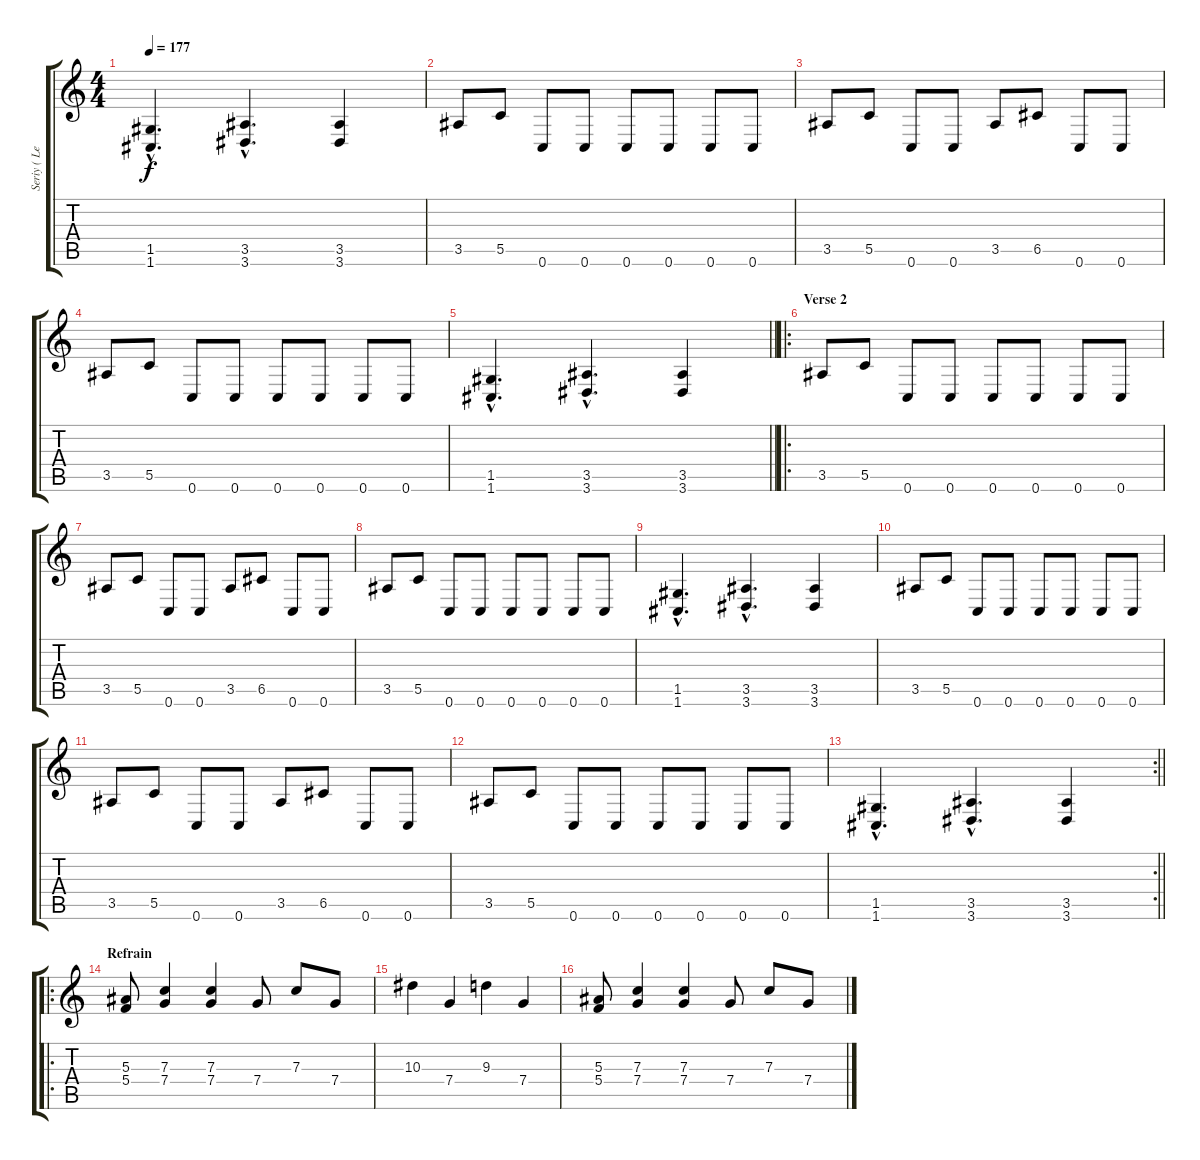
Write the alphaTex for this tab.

\track ("Seriy ( Lead Guitar )" "Seriy ( Le") {instrument distortionguitar}
\staff {score tabs}
\tuning (D4 A3 F3 C3 G2 C2) {hide}
\ts (4 4)
\tempo 177
\clef g2
\ks c
(1.5{hac} 1.6{hac}).4{d dy f} (3.5{hac} 3.6{hac}).4{d} (3.5 3.6).4 |
3.5.8 5.5.8 0.6.8 0.6.8 0.6.8 0.6.8 0.6.8 0.6.8 |
3.5.8 5.5.8 0.6.8 0.6.8 3.5.8 6.5.8 0.6.8 0.6.8 |
3.5.8 5.5.8 0.6.8 0.6.8 0.6.8 0.6.8 0.6.8 0.6.8 |
\barLineRight lightlight
(1.5{hac} 1.6{hac}).4{d} (3.5{hac} 3.6{hac}).4{d} (3.5 3.6).4 |
\ro
\section ("" "Verse 2")
3.5.8 5.5.8 0.6.8 0.6.8 0.6.8 0.6.8 0.6.8 0.6.8 |
3.5.8 5.5.8 0.6.8 0.6.8 3.5.8 6.5.8 0.6.8 0.6.8 |
3.5.8 5.5.8 0.6.8 0.6.8 0.6.8 0.6.8 0.6.8 0.6.8 |
(1.5{hac} 1.6{hac}).4{d} (3.5{hac} 3.6{hac}).4{d} (3.5 3.6).4 |
3.5.8 5.5.8 0.6.8 0.6.8 0.6.8 0.6.8 0.6.8 0.6.8 |
3.5.8 5.5.8 0.6.8 0.6.8 3.5.8 6.5.8 0.6.8 0.6.8 |
3.5.8 5.5.8 0.6.8 0.6.8 0.6.8 0.6.8 0.6.8 0.6.8 |
\rc 2
\barLineRight lightlight
(1.5{hac} 1.6{hac}).4{d} (3.5{hac} 3.6{hac}).4{d} (3.5 3.6).4 |
\ro
\section ("" "Refrain")
(5.3 5.4).8 (7.3 7.4).4 (7.3 7.4).4 7.4.8 7.3.8 7.4.8 |
10.3.4 7.4.4 9.3.4 7.4.4 |
(5.3 5.4).8 (7.3 7.4).4 (7.3 7.4).4 7.4.8 7.3.8 7.4.8
